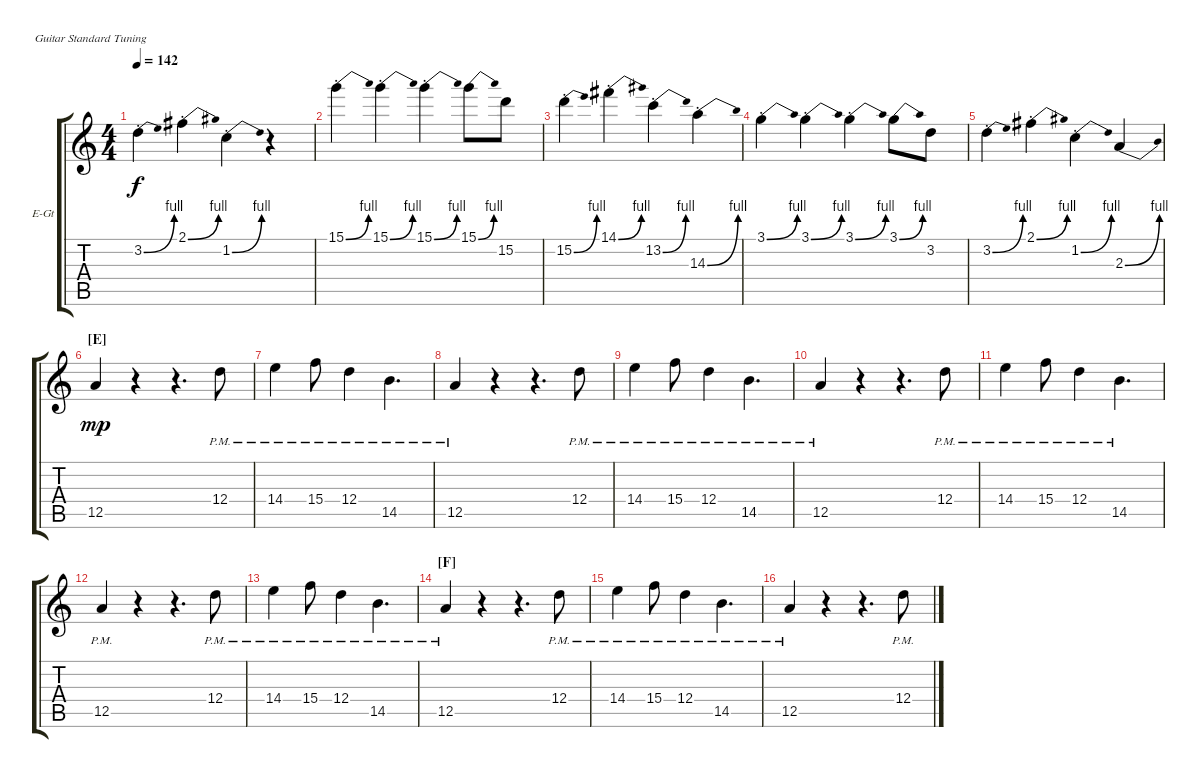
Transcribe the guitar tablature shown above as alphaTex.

\defaultSystemsLayout 4
\bracketExtendMode groupsimilarinstruments
\firstSystemTrackNameOrientation horizontal
\otherSystemsTrackNameOrientation horizontal
\track ("Solo Guitar" "E-Gt") {instrument distortionguitar}
\staff {score tabs}
\tuning (E4 B3 G3 D3 A2 E2)
\ts (4 4)
\tempo 142
\clef g2
\ks c
3.2{be (bend 0 0 3.5999999999999996 4) st}.4{dy f} 2.1{be (bend 0 0 3.5999999999999996 4) st}.4 1.2{be (bend 0 0 3.5999999999999996 4) st}.4 r.4 |
15.1{be (bend 0 0 4.2 4) st}.4 15.1{be (bend 0 0 3.5999999999999996 4) st}.4 15.1{be (bend 0 0 3.5999999999999996 4) st}.4 15.1{be (bend 0 0 3.5999999999999996 4)}.8 15.2.8 |
15.2{be (bend 0 0 3.5999999999999996 4) st}.4 14.1{be (bend 0 0 3.5999999999999996 4) st}.4 13.2{be (bend 0 0 3.5999999999999996 4) st}.4 14.3{be (bend 0 0 3.5999999999999996 4) st}.4 |
3.1{be (bend 0 0 4.2 4) st}.4 3.1{be (bend 0 0 3.5999999999999996 4) st}.4 3.1{be (bend 0 0 3.5999999999999996 4) st}.4 3.1{be (bend 0 0 3.5999999999999996 4)}.8 3.2.8 |
3.2{be (bend 0 0 3.5999999999999996 4) st}.4 2.1{be (bend 0 0 3.5999999999999996 4) st}.4 1.2{be (bend 0 0 3.5999999999999996 4) st}.4 2.3{be (bend 0 0 3.5999999999999996 4)}.4 |
\section ("E" "")
12.5.4{dy mp} r.4 r.4{d} 12.4{pm}.8 |
14.4{pm}.4 15.4{pm}.8 12.4{pm}.4 14.5{pm}.4{d} |
12.5{pm}.4 r.4 r.4{d} 12.4{pm}.8 |
14.4{pm}.4 15.4{pm}.8 12.4{pm}.4 14.5{pm}.4{d} |
12.5{pm}.4 r.4 r.4{d} 12.4{pm}.8 |
14.4{pm}.4 15.4{pm}.8 12.4{pm}.4 14.5{pm}.4{d} |
12.5{pm}.4 r.4 r.4{d} 12.4{pm}.8 |
14.4{pm}.4 15.4{pm}.8 12.4{pm}.4 14.5{pm}.4{d} |
\section ("F" "")
12.5{pm}.4 r.4 r.4{d} 12.4{pm}.8 |
14.4{pm}.4 15.4{pm}.8 12.4{pm}.4 14.5{pm}.4{d} |
12.5{pm}.4 r.4 r.4{d} 12.4{pm}.8
